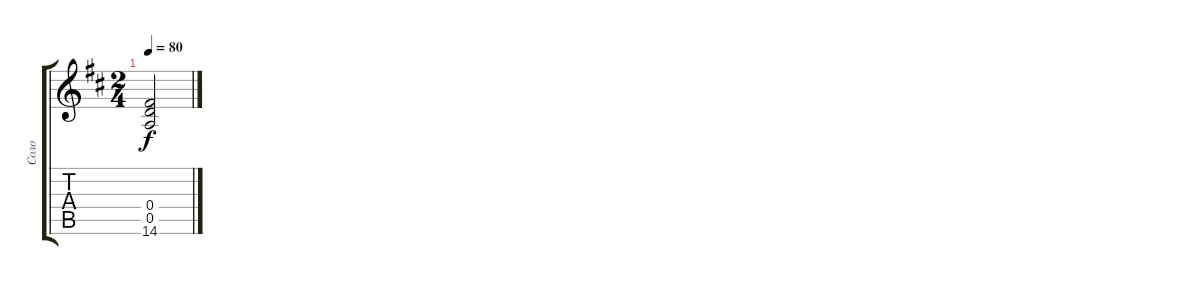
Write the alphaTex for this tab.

\track ("Соло" "Соло") {instrument electricguitarjazz}
\staff {score tabs}
\tuning (E4 B3 G3 D3 A2 E2) {hide}
\ts (2 4)
\tempo 80
\clef g2
\ks d
(0.4 0.5 14.6).2{dy f}
